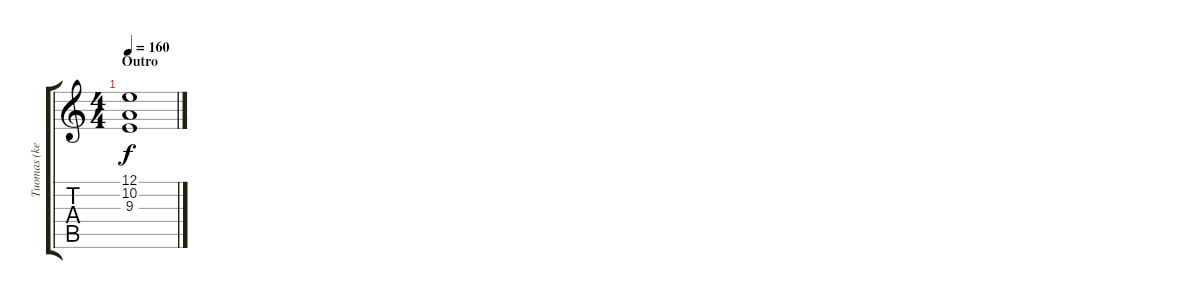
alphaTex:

\track ("Tuomas (keyboards)" "Tuomas (ke") {instrument stringensemble1}
\staff {score tabs}
\tuning (E4 B3 G3 D3 A2 D2) {hide}
\ts (4 4)
\section ("" "Outro")
\tempo 160
\clef g2
\ks c
(12.1 10.2 9.3).1{dy f}
